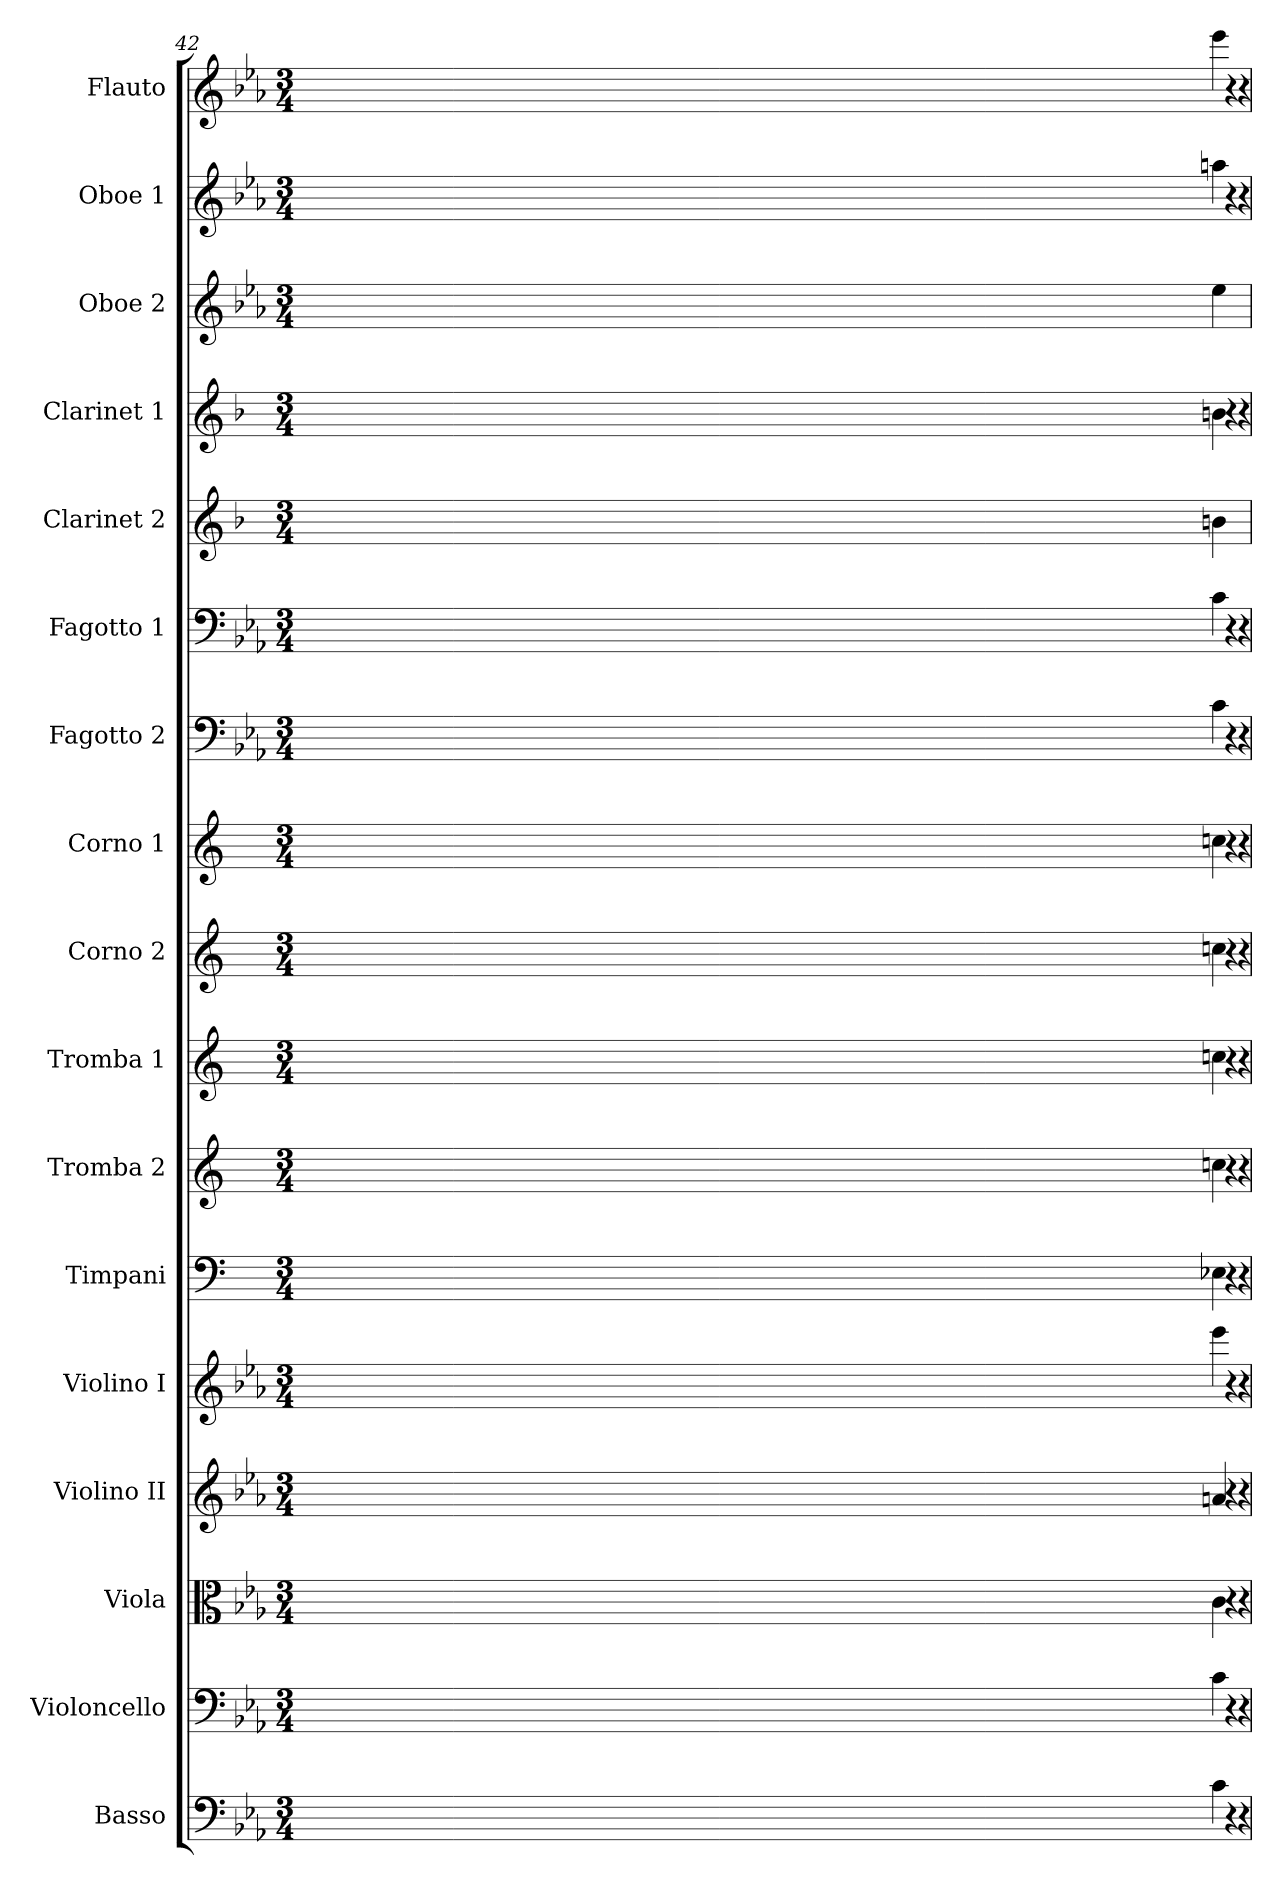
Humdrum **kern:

**kern	**kern	**kern	**kern	**kern	**kern	**kern	**kern	**kern	**kern	**kern	**kern	**kern	**kern	**kern	**kern	**kern
*part17	*part16	*part15	*part14	*part13	*part12	*part11	*part10	*part9	*part8	*part7	*part6	*part5	*part4	*part3	*part2	*part1
*staff17	*staff16	*staff15	*staff14	*staff13	*staff12	*staff11	*staff10	*staff9	*staff8	*staff7	*staff6	*staff5	*staff4	*staff3	*staff2	*staff1
*I"Basso	*I"Violoncello	*I"Viola	*I"Violino II	*I"Violino I	*I"Timpani	*I"Tromba 2	*I"Tromba 1	*I"Corno 2	*I"Corno 1	*I"Fagotto 2	*I"Fagotto 1	*I"Clarinet 2	*I"Clarinet 1	*I"Oboe 2	*I"Oboe 1	*I"Flauto
*	*I'Vc	*I'Vla	*I'Vln	*I'Vln	*	*	*	*	*	*	*	*I'Cl	*I'Cl	*I'Ob	*I'Ob	*I'Fl
*clefF4	*clefF4	*clefC3	*clefG2	*clefG2	*clefF4	*clefG2	*clefG2	*clefG2	*clefG2	*clefF4	*clefF4	*clefG2	*clefG2	*clefG2	*clefG2	*clefG2
*ITrd7c12	*	*	*	*	*	*ITrd-2c-3	*ITrd-2c-3	*ITrd5c9	*ITrd5c9	*	*	*ITrd1c2	*ITrd1c2	*	*	*
*k[b-e-a-]	*k[b-e-a-]	*k[b-e-a-]	*k[b-e-a-]	*k[b-e-a-]	*	*	*	*	*	*k[b-e-a-]	*k[b-e-a-]	*k[b-e-a-]	*k[b-e-a-]	*k[b-e-a-]	*k[b-e-a-]	*k[b-e-a-]
*M3/4	*M3/4	*M3/4	*M3/4	*M3/4	*M3/4	*M3/4	*M3/4	*M3/4	*M3/4	*M3/4	*M3/4	*M3/4	*M3/4	*M3/4	*M3/4	*M3/4
=42	=42	=42	=42	=42	=42	=42	=42	=42	=42	=42	=42	=42	=42	=42	=42	=42
1ryy	1ryy	1ryy	1ryy	1ryy	1ryy	1ryy	1ryy	1ryy	1ryy	1ryy	1ryy	1ryy	1ryy	1ryy	1ryy	1ryy
1ryy	1ryy	1ryy	1ryy	1ryy	1ryy	1ryy	1ryy	1ryy	1ryy	1ryy	1ryy	1ryy	1ryy	1ryy	1ryy	1ryy
1ryy	1ryy	1ryy	1ryy	1ryy	1ryy	1ryy	1ryy	1ryy	1ryy	1ryy	1ryy	1ryy	1ryy	1ryy	1ryy	1ryy
1ryy	1ryy	1ryy	1ryy	1ryy	1ryy	1ryy	1ryy	1ryy	1ryy	1ryy	1ryy	1ryy	1ryy	1ryy	1ryy	1ryy
1ryy	1ryy	1ryy	1ryy	1ryy	1ryy	1ryy	1ryy	1ryy	1ryy	1ryy	1ryy	1ryy	1ryy	1ryy	1ryy	1ryy
1ryy	1ryy	1ryy	1ryy	1ryy	1ryy	1ryy	1ryy	1ryy	1ryy	1ryy	1ryy	1ryy	1ryy	1ryy	1ryy	1ryy
1ryy	1ryy	1ryy	1ryy	1ryy	1ryy	1ryy	1ryy	1ryy	1ryy	1ryy	1ryy	1ryy	1ryy	1ryy	1ryy	1ryy
1ryy	1ryy	1ryy	1ryy	1ryy	1ryy	1ryy	1ryy	1ryy	1ryy	1ryy	1ryy	1ryy	1ryy	1ryy	1ryy	1ryy
1ryy	1ryy	1ryy	1ryy	1ryy	1ryy	1ryy	1ryy	1ryy	1ryy	1ryy	1ryy	1ryy	1ryy	1ryy	1ryy	1ryy
1ryy	1ryy	1ryy	1ryy	1ryy	1ryy	1ryy	1ryy	1ryy	1ryy	1ryy	1ryy	1ryy	1ryy	1ryy	1ryy	1ryy
1ryy	1ryy	1ryy	1ryy	1ryy	1ryy	1ryy	1ryy	1ryy	1ryy	1ryy	1ryy	1ryy	1ryy	1ryy	1ryy	1ryy
1ryy	1ryy	1ryy	1ryy	1ryy	1ryy	1ryy	1ryy	1ryy	1ryy	1ryy	1ryy	1ryy	1ryy	1ryy	1ryy	1ryy
1ryy	1ryy	1ryy	1ryy	1ryy	1ryy	1ryy	1ryy	1ryy	1ryy	1ryy	1ryy	1ryy	1ryy	1ryy	1ryy	1ryy
1ryy	1ryy	1ryy	1ryy	1ryy	1ryy	1ryy	1ryy	1ryy	1ryy	1ryy	1ryy	1ryy	1ryy	1ryy	1ryy	1ryy
1ryy	1ryy	1ryy	1ryy	1ryy	1ryy	1ryy	1ryy	1ryy	1ryy	1ryy	1ryy	1ryy	1ryy	1ryy	1ryy	1ryy
1ryy	1ryy	1ryy	1ryy	1ryy	1ryy	1ryy	1ryy	1ryy	1ryy	1ryy	1ryy	1ryy	1ryy	1ryy	1ryy	1ryy
1ryy	1ryy	1ryy	1ryy	1ryy	1ryy	1ryy	1ryy	1ryy	1ryy	1ryy	1ryy	1ryy	1ryy	1ryy	1ryy	1ryy
1ryy	1ryy	1ryy	1ryy	1ryy	1ryy	1ryy	1ryy	1ryy	1ryy	1ryy	1ryy	1ryy	1ryy	1ryy	1ryy	1ryy
1ryy	1ryy	1ryy	1ryy	1ryy	1ryy	1ryy	1ryy	1ryy	1ryy	1ryy	1ryy	1ryy	1ryy	1ryy	1ryy	1ryy
1ryy	1ryy	1ryy	1ryy	1ryy	1ryy	1ryy	1ryy	1ryy	1ryy	1ryy	1ryy	1ryy	1ryy	1ryy	1ryy	1ryy
1ryy	1ryy	1ryy	1ryy	1ryy	1ryy	1ryy	1ryy	1ryy	1ryy	1ryy	1ryy	1ryy	1ryy	1ryy	1ryy	1ryy
1ryy	1ryy	1ryy	1ryy	1ryy	1ryy	1ryy	1ryy	1ryy	1ryy	1ryy	1ryy	1ryy	1ryy	1ryy	1ryy	1ryy
1ryy	1ryy	1ryy	1ryy	1ryy	1ryy	1ryy	1ryy	1ryy	1ryy	1ryy	1ryy	1ryy	1ryy	1ryy	1ryy	1ryy
1ryy	1ryy	1ryy	1ryy	1ryy	1ryy	1ryy	1ryy	1ryy	1ryy	1ryy	1ryy	1ryy	1ryy	1ryy	1ryy	1ryy
1ryy	1ryy	1ryy	1ryy	1ryy	1ryy	1ryy	1ryy	1ryy	1ryy	1ryy	1ryy	1ryy	1ryy	1ryy	1ryy	1ryy
1ryy	1ryy	1ryy	1ryy	1ryy	1ryy	1ryy	1ryy	1ryy	1ryy	1ryy	1ryy	1ryy	1ryy	1ryy	1ryy	1ryy
1ryy	1ryy	1ryy	1ryy	1ryy	1ryy	1ryy	1ryy	1ryy	1ryy	1ryy	1ryy	1ryy	1ryy	1ryy	1ryy	1ryy
1ryy	1ryy	1ryy	1ryy	1ryy	1ryy	1ryy	1ryy	1ryy	1ryy	1ryy	1ryy	1ryy	1ryy	1ryy	1ryy	1ryy
1ryy	1ryy	1ryy	1ryy	1ryy	1ryy	1ryy	1ryy	1ryy	1ryy	1ryy	1ryy	1ryy	1ryy	1ryy	1ryy	1ryy
2ryy	2ryy	2ryy	2ryy	2ryy	2ryy	2ryy	2ryy	2ryy	2ryy	2ryy	2ryy	2ryy	2ryy	2ryy	2ryy	2ryy
4ryy	4ryy	4ryy	4ryy	4ryy	4ryy	4ryy	4ryy	4ryy	4ryy	4ryy	4ryy	4ryy	4ryy	4ryy	4ryy	4ryy
8.ryy	8.ryy	8.ryy	8.ryy	8.ryy	8.ryy	8.ryy	8.ryy	8.ryy	8.ryy	8.ryy	8.ryy	8.ryy	8.ryy	8.ryy	8.ryy	8.ryy
4C	4c	4c	4an	4eee-	4E-X	4ee-X	4ee-X	4e-X	4e-X	4c	4c	4an	4an	4ee-	4aan	4eee-
4r	4r	4r	4r	4r	4r	4r	4r	4r	4r	4r	4r	4ryy	4r	4ryy	4r	4r
4r	4r	4r	4r	4r	4r	4r	4r	4r	4r	4r	4r	4ryy	4r	4ryy	4r	4r
=	=	=	=	=	=	=	=	=	=	=	=	=	=	=	=	=
*-	*-	*-	*-	*-	*-	*-	*-	*-	*-	*-	*-	*-	*-	*-	*-	*-
